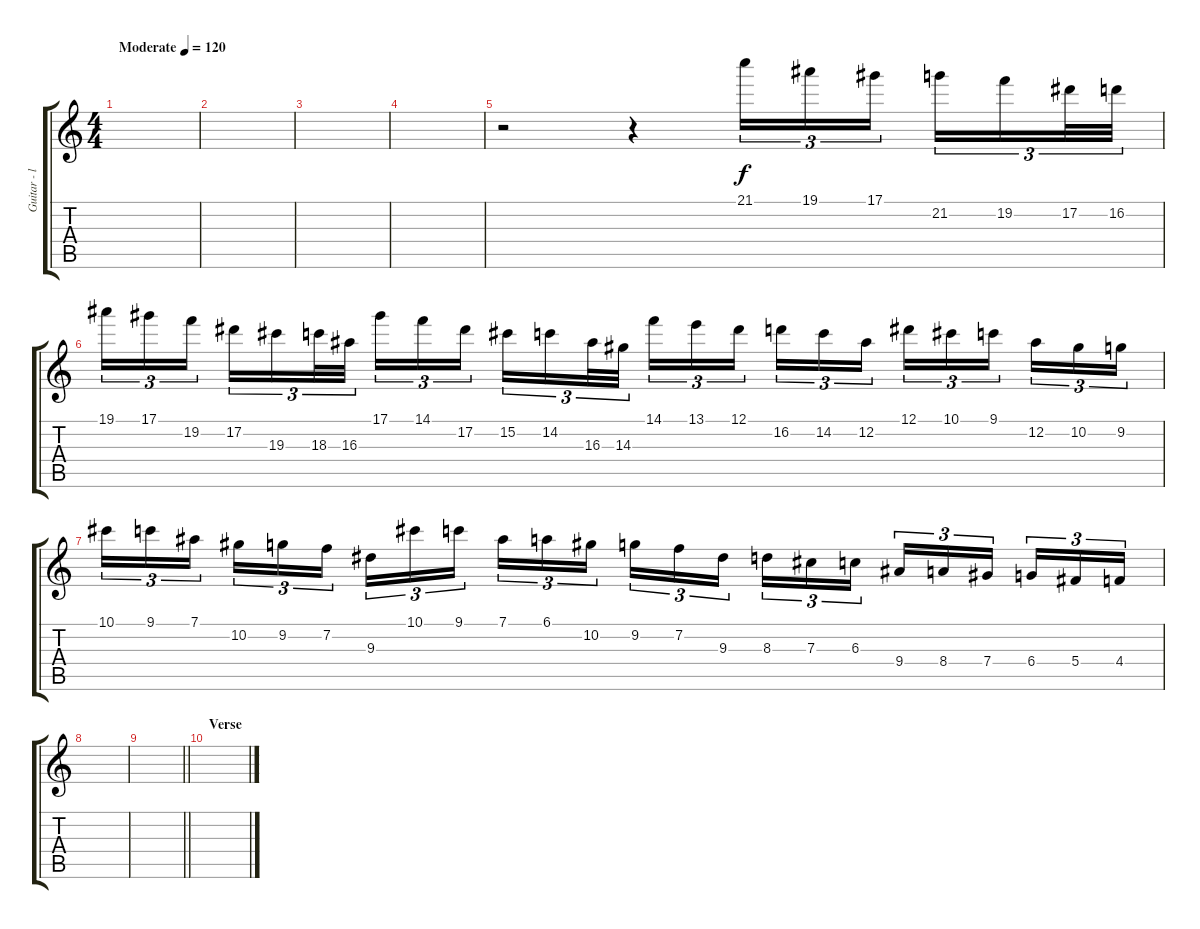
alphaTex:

\track ("Guitar - lead" "Guitar - l") {instrument distortionguitar}
\staff {score tabs}
\tuning (Eb4 Bb3 Gb3 Db3 Ab2 Eb2) {hide}
\ts (4 4)
\tempo (120 "Moderate")
\clef g2
\ks c
|
|
|
|
r.2 r.4 21.1.16{tu (3 2)} 19.1.16{tu (3 2)} 17.1.16{tu (3 2) beam splitsecondary} 21.2.16{tu (3 2)} 19.2.16{tu (3 2)} 17.2.32{tu (3 2)} 16.2.32{tu (3 2)} |
19.1.16{tu (3 2)} 17.1.16{tu (3 2)} 19.2.16{tu (3 2) beam splitsecondary} 17.2.16{tu (3 2)} 19.3.16{tu (3 2)} 18.3.32{tu (3 2)} 16.3.32{tu (3 2)} 17.1.16{tu (3 2)} 14.1.16{tu (3 2)} 17.2.16{tu (3 2) beam splitsecondary} 15.2.16{tu (3 2)} 14.2.16{tu (3 2)} 16.3.32{tu (3 2)} 14.3.32{tu (3 2)} 14.1.16{tu (3 2)} 13.1.16{tu (3 2)} 12.1.16{tu (3 2) beam splitsecondary} 16.2.16{tu (3 2)} 14.2.16{tu (3 2)} 12.2.16{tu (3 2)} 12.1.16{tu (3 2)} 10.1.16{tu (3 2)} 9.1.16{tu (3 2) beam splitsecondary} 12.2.16{tu (3 2)} 10.2.16{tu (3 2)} 9.2.16{tu (3 2)} |
10.1.16{tu (3 2)} 9.1.16{tu (3 2)} 7.1.16{tu (3 2) beam splitsecondary} 10.2.16{tu (3 2)} 9.2.16{tu (3 2)} 7.2.16{tu (3 2)} 9.3.16{tu (3 2)} 10.1.16{tu (3 2)} 9.1.16{tu (3 2) beam splitsecondary} 7.1.16{tu (3 2)} 6.1.16{tu (3 2)} 10.2.16{tu (3 2)} 9.2.16{tu (3 2)} 7.2.16{tu (3 2)} 9.3.16{tu (3 2) beam splitsecondary} 8.3.16{tu (3 2)} 7.3.16{tu (3 2)} 6.3.16{tu (3 2)} 9.4.16{tu (3 2)} 8.4.16{tu (3 2)} 7.4.16{tu (3 2) beam splitsecondary} 6.4.16{tu (3 2)} 5.4.16{tu (3 2)} 4.4.16{tu (3 2)} |
|
\barLineRight lightlight
|
\section ("" "Verse")
